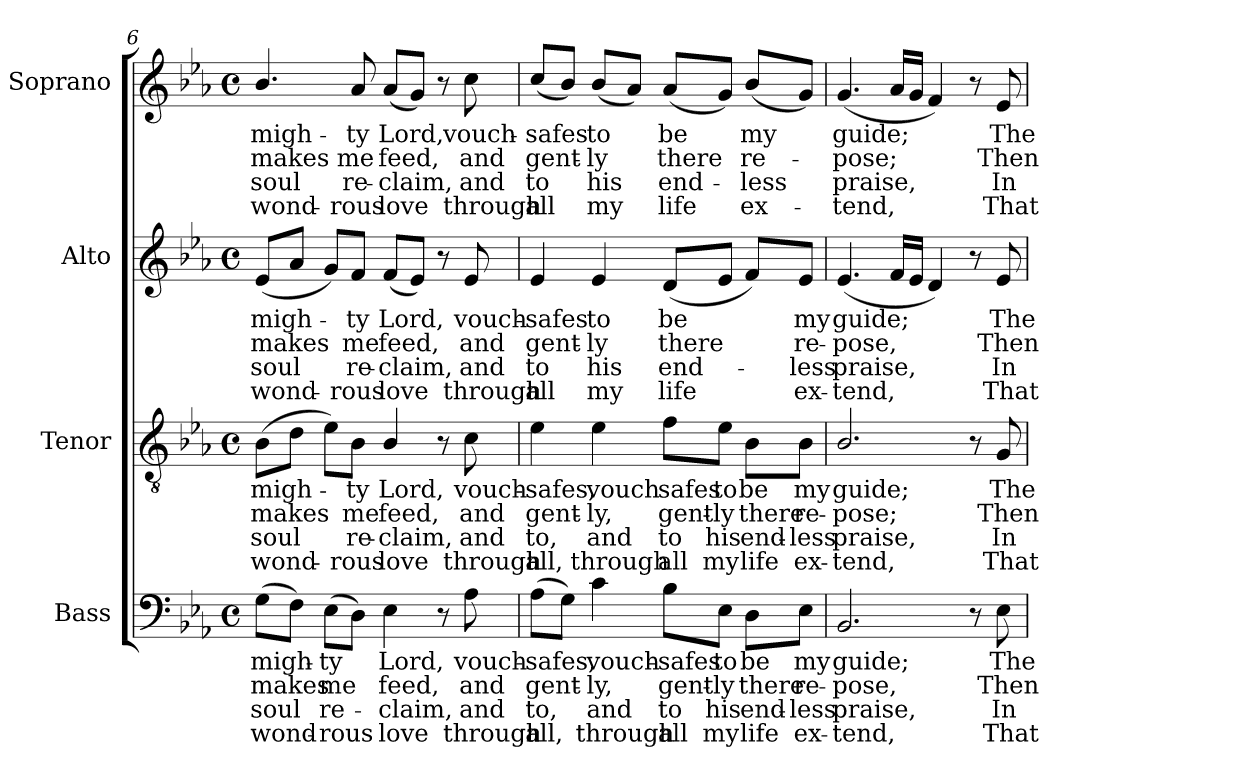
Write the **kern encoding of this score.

**kern	**text	**text	**text	**text	**kern	**text	**text	**text	**text	**kern	**text	**text	**text	**text	**kern	**text	**text	**text	**text
*part4	*part4	*part4	*part4	*part4	*part3	*part3	*part3	*part3	*part3	*part2	*part2	*part2	*part2	*part2	*part1	*part1	*part1	*part1	*part1
*staff4	*staff4	*staff4	*staff4	*staff4	*staff3	*staff3	*staff3	*staff3	*staff3	*staff2	*staff2	*staff2	*staff2	*staff2	*staff1	*staff1	*staff1	*staff1	*staff1
*I"Bass	*	*	*	*	*I"Tenor	*	*	*	*	*I"Alto	*	*	*	*	*I"Soprano	*	*	*	*
*I'B.	*	*	*	*	*I'T.	*	*	*	*	*I'A.	*	*	*	*	*I'S.	*	*	*	*
*clefF4	*	*	*	*	*clefGv2	*	*	*	*	*clefG2	*	*	*	*	*clefG2	*	*	*	*
*	*	*	*	*	*ITrd7c12	*	*	*	*	*	*	*	*	*	*	*	*	*	*
*k[b-e-a-]	*	*	*	*	*k[b-e-a-]	*	*	*	*	*k[b-e-a-]	*	*	*	*	*k[b-e-a-]	*	*	*	*
*E-:	*	*	*	*	*E-:	*	*	*	*	*E-:	*	*	*	*	*E-:	*	*	*	*
*M4/4	*	*	*	*	*M4/4	*	*	*	*	*M4/4	*	*	*	*	*M4/4	*	*	*	*
*met(c)	*	*	*	*	*met(c)	*	*	*	*	*met(c)	*	*	*	*	*met(c)	*	*	*	*
=6	=6	=6	=6	=6	=6	=6	=6	=6	=6	=6	=6	=6	=6	=6	=6	=6	=6	=6	=6
!	!LO:LY:b:color=#000000	!LO:LY:b:color=#000000	!LO:LY:b:color=#000000	!LO:LY:b:color=#000000	!	!	!	!	!	!	!	!	!	!	!	!	!	!	!
!	!	!	!	!	!	!LO:LY:b:color=#000000	!LO:LY:b:color=#000000	!LO:LY:b:color=#000000	!LO:LY:b:color=#000000	!	!	!	!	!	!	!	!	!	!
!	!	!	!	!	!	!	!	!	!	!	!LO:LY:b:color=#000000	!LO:LY:b:color=#000000	!LO:LY:b:color=#000000	!LO:LY:b:color=#000000	!	!	!	!	!
!	!	!	!	!	!	!	!	!	!	!	!	!	!	!	!	!LO:LY:b:color=#000000	!LO:LY:b:color=#000000	!LO:LY:b:color=#000000	!LO:LY:b:color=#000000
(8Gi\L	migh-	makes	soul	wond-	(8BB-i\L	migh-	makes	soul	wond-	(8e-i/L	migh-	makes	soul	wond-	4.b-i/	migh-	makes	soul	wond-
8Fi\J)	.	.	.	.	8Di\J	.	.	.	.	8a-i/J	.	.	.	.	.	.	.	.	.
!	!LO:LY:b:color=#000000	!LO:LY:b:color=#000000	!LO:LY:b:color=#000000	!LO:LY:b:color=#000000	!	!	!	!	!	!	!	!	!	!	!	!	!	!	!
(8E-i\L	-ty	me	-re-	-rous	8E-i\L)	.	.	.	.	8gi/L)	.	.	.	.	.	.	.	.	.
!	!	!	!	!	!	!LO:LY:b:color=#000000	!LO:LY:b:color=#000000	!LO:LY:b:color=#000000	!LO:LY:b:color=#000000	!	!	!	!	!	!	!	!	!	!
!	!	!	!	!	!	!	!	!	!	!	!LO:LY:b:color=#000000	!LO:LY:b:color=#000000	!LO:LY:b:color=#000000	!LO:LY:b:color=#000000	!	!	!	!	!
!	!	!	!	!	!	!	!	!	!	!	!	!	!	!	!	!LO:LY:b:color=#000000	!LO:LY:b:color=#000000	!LO:LY:b:color=#000000	!LO:LY:b:color=#000000
8Di\J)	.	.	.	.	8BB-i\J	-ty	me	-re-	-rous	8fi/J	-ty	me	-re-	-rous	8a-i/	-ty	me	-re-	-rous
!	!LO:LY:b:color=#000000	!LO:LY:b:color=#000000	!LO:LY:b:color=#000000	!LO:LY:b:color=#000000	!	!	!	!	!	!	!	!	!	!	!	!	!	!	!
!	!	!	!	!	!	!LO:LY:b:color=#000000	!LO:LY:b:color=#000000	!LO:LY:b:color=#000000	!LO:LY:b:color=#000000	!	!	!	!	!	!	!	!	!	!
!	!	!	!	!	!	!	!	!	!	!	!LO:LY:b:color=#000000	!LO:LY:b:color=#000000	!LO:LY:b:color=#000000	!LO:LY:b:color=#000000	!	!	!	!	!
!	!	!	!	!	!	!	!	!	!	!	!	!	!	!	!	!LO:LY:b:color=#000000	!LO:LY:b:color=#000000	!LO:LY:b:color=#000000	!LO:LY:b:color=#000000
4E-i\	Lord,	feed,	claim,	love	4BB-i/	Lord,	feed,	claim,	love	(8fi/L	Lord,	feed,	claim,	love	(8a-i/L	Lord,	feed,	claim,	love
.	.	.	.	.	.	.	.	.	.	8e-i/J)	.	.	.	.	8gi/J)	.	.	.	.
8r	.	.	.	.	8r	.	.	.	.	8r	.	.	.	.	8r	.	.	.	.
!	!LO:LY:b:color=#000000	!LO:LY:b:color=#000000	!LO:LY:b:color=#000000	!LO:LY:b:color=#000000	!	!	!	!	!	!	!	!	!	!	!	!	!	!	!
!	!	!	!	!	!	!LO:LY:b:color=#000000	!LO:LY:b:color=#000000	!LO:LY:b:color=#000000	!LO:LY:b:color=#000000	!	!	!	!	!	!	!	!	!	!
!	!	!	!	!	!	!	!	!	!	!	!LO:LY:b:color=#000000	!LO:LY:b:color=#000000	!LO:LY:b:color=#000000	!LO:LY:b:color=#000000	!	!	!	!	!
!	!	!	!	!	!	!	!	!	!	!	!	!	!	!	!	!LO:LY:b:color=#000000	!LO:LY:b:color=#000000	!LO:LY:b:color=#000000	!LO:LY:b:color=#000000
8A-i\	vouch-	and	and	through	8Ci\	vouch-	and	and	through	8e-i/	vouch-	and	and	through	8cci\	vouch-	and	and	through
=7	=7	=7	=7	=7	=7	=7	=7	=7	=7	=7	=7	=7	=7	=7	=7	=7	=7	=7	=7
!	!LO:LY:b:color=#000000	!LO:LY:b:color=#000000	!LO:LY:b:color=#000000	!LO:LY:b:color=#000000	!	!	!	!	!	!	!	!	!	!	!	!	!	!	!
!	!	!	!	!	!	!LO:LY:b:color=#000000	!LO:LY:b:color=#000000	!LO:LY:b:color=#000000	!LO:LY:b:color=#000000	!	!	!	!	!	!	!	!	!	!
!	!	!	!	!	!	!	!	!	!	!	!LO:LY:b:color=#000000	!LO:LY:b:color=#000000	!LO:LY:b:color=#000000	!LO:LY:b:color=#000000	!	!	!	!	!
!	!	!	!	!	!	!	!	!	!	!	!	!	!	!	!	!LO:LY:b:color=#000000	!LO:LY:b:color=#000000	!LO:LY:b:color=#000000	!LO:LY:b:color=#000000
(8A-i\L	-safes,	gent-	to,	all,	4E-i\	-safes,	gent-	to,	all,	4e-i/	-safes	gent-	to	all	(8cci/L	-safes	gent-	to	all
8Gi\J)	.	.	.	.	.	.	.	.	.	.	.	.	.	.	8b-i/J)	.	.	.	.
!	!LO:LY:b:color=#000000	!LO:LY:b:color=#000000	!LO:LY:b:color=#000000	!LO:LY:b:color=#000000	!	!	!	!	!	!	!	!	!	!	!	!	!	!	!
!	!	!	!	!	!	!LO:LY:b:color=#000000	!LO:LY:b:color=#000000	!LO:LY:b:color=#000000	!LO:LY:b:color=#000000	!	!	!	!	!	!	!	!	!	!
!	!	!	!	!	!	!	!	!	!	!	!LO:LY:b:color=#000000	!LO:LY:b:color=#000000	!LO:LY:b:color=#000000	!LO:LY:b:color=#000000	!	!	!	!	!
!	!	!	!	!	!	!	!	!	!	!	!	!	!	!	!	!LO:LY:b:color=#000000	!LO:LY:b:color=#000000	!LO:LY:b:color=#000000	!LO:LY:b:color=#000000
4ci\	vouch-	-ly,	and	through	4E-i\	vouch	-ly,	and	through	4e-i/	to	-ly	his	my	(8b-i/L	to	-ly	his	my
.	.	.	.	.	.	.	.	.	.	.	.	.	.	.	8a-i/J)	.	.	.	.
!	!LO:LY:b:color=#000000	!LO:LY:b:color=#000000	!LO:LY:b:color=#000000	!LO:LY:b:color=#000000	!	!	!	!	!	!	!	!	!	!	!	!	!	!	!
!	!	!	!	!	!	!LO:LY:b:color=#000000	!LO:LY:b:color=#000000	!LO:LY:b:color=#000000	!LO:LY:b:color=#000000	!	!	!	!	!	!	!	!	!	!
!	!	!	!	!	!	!	!	!	!	!	!LO:LY:b:color=#000000	!LO:LY:b:color=#000000	!LO:LY:b:color=#000000	!LO:LY:b:color=#000000	!	!	!	!	!
!	!	!	!	!	!	!	!	!	!	!	!	!	!	!	!	!LO:LY:b:color=#000000	!LO:LY:b:color=#000000	!LO:LY:b:color=#000000	!LO:LY:b:color=#000000
8B-i\L	-safes	gent-	to	all	8Fi\L	safes	gent-	to	all	(8di/L	be	there	end-	-life	(8a-i/L	be	there	end-	-life
!	!LO:LY:b:color=#000000	!LO:LY:b:color=#000000	!LO:LY:b:color=#000000	!LO:LY:b:color=#000000	!	!	!	!	!	!	!	!	!	!	!	!	!	!	!
!	!	!	!	!	!	!LO:LY:b:color=#000000	!LO:LY:b:color=#000000	!LO:LY:b:color=#000000	!LO:LY:b:color=#000000	!	!	!	!	!	!	!	!	!	!
8E-i\J	to	-ly	his	my	8E-i\J	to	-ly	his	my	8e-i/J	.	.	.	.	8gi/J)	.	.	.	.
!	!LO:LY:b:color=#000000	!LO:LY:b:color=#000000	!LO:LY:b:color=#000000	!LO:LY:b:color=#000000	!	!	!	!	!	!	!	!	!	!	!	!	!	!	!
!	!	!	!	!	!	!LO:LY:b:color=#000000	!LO:LY:b:color=#000000	!LO:LY:b:color=#000000	!LO:LY:b:color=#000000	!	!	!	!	!	!	!	!	!	!
!	!	!	!	!	!	!	!	!	!	!	!	!	!	!	!	!LO:LY:b:color=#000000	!LO:LY:b:color=#000000	!LO:LY:b:color=#000000	!LO:LY:b:color=#000000
8Di\L	be	there	end-	-life	8BB-i\L	be	there	end-	-life	8fi/L)	.	.	.	.	(8b-i/L	my	re-	less	ex-
!	!LO:LY:b:color=#000000	!LO:LY:b:color=#000000	!LO:LY:b:color=#000000	!LO:LY:b:color=#000000	!	!	!	!	!	!	!	!	!	!	!	!	!	!	!
!	!	!	!	!	!	!LO:LY:b:color=#000000	!LO:LY:b:color=#000000	!LO:LY:b:color=#000000	!LO:LY:b:color=#000000	!	!	!	!	!	!	!	!	!	!
!	!	!	!	!	!	!	!	!	!	!	!LO:LY:b:color=#000000	!LO:LY:b:color=#000000	!LO:LY:b:color=#000000	!LO:LY:b:color=#000000	!	!	!	!	!
8E-i\J	my	re-	less	ex-	8BB-i\J	my	re-	less	ex-	8e-i/J	my	re-	less	ex-	8gi/J)	.	.	.	.
=8	=8	=8	=8	=8	=8	=8	=8	=8	=8	=8	=8	=8	=8	=8	=8	=8	=8	=8	=8
!	!LO:LY:b:color=#000000	!LO:LY:b:color=#000000	!LO:LY:b:color=#000000	!LO:LY:b:color=#000000	!	!	!	!	!	!	!	!	!	!	!	!	!	!	!
!	!	!	!	!	!	!LO:LY:b:color=#000000	!LO:LY:b:color=#000000	!LO:LY:b:color=#000000	!LO:LY:b:color=#000000	!	!	!	!	!	!	!	!	!	!
!	!	!	!	!	!	!	!	!	!	!	!LO:LY:b:color=#000000	!LO:LY:b:color=#000000	!LO:LY:b:color=#000000	!LO:LY:b:color=#000000	!	!	!	!	!
!	!	!	!	!	!	!	!	!	!	!	!	!	!	!	!	!LO:LY:b:color=#000000	!LO:LY:b:color=#000000	!LO:LY:b:color=#000000	!LO:LY:b:color=#000000
2.BB-i/	guide;	-pose,	-praise,	tend,	2.BB-i/	guide;	-pose;	-praise,	tend,	(4.e-i/	guide;	-pose,	-praise,	tend,	(4.gi/	guide;	-pose;	-praise,	tend,
.	.	.	.	.	.	.	.	.	.	16fi/LL	.	.	.	.	16a-i/LL	.	.	.	.
.	.	.	.	.	.	.	.	.	.	16e-i/JJ	.	.	.	.	16gi/JJ	.	.	.	.
.	.	.	.	.	.	.	.	.	.	4di/)	.	.	.	.	4fi/)	.	.	.	.
8r	.	.	.	.	8r	.	.	.	.	8r	.	.	.	.	8r	.	.	.	.
!	!LO:LY:b:color=#000000	!LO:LY:b:color=#000000	!LO:LY:b:color=#000000	!LO:LY:b:color=#000000	!	!	!	!	!	!	!	!	!	!	!	!	!	!	!
!	!	!	!	!	!	!LO:LY:b:color=#000000	!LO:LY:b:color=#000000	!LO:LY:b:color=#000000	!LO:LY:b:color=#000000	!	!	!	!	!	!	!	!	!	!
!	!	!	!	!	!	!	!	!	!	!	!LO:LY:b:color=#000000	!LO:LY:b:color=#000000	!LO:LY:b:color=#000000	!LO:LY:b:color=#000000	!	!	!	!	!
!	!	!	!	!	!	!	!	!	!	!	!	!	!	!	!	!LO:LY:b:color=#000000	!LO:LY:b:color=#000000	!LO:LY:b:color=#000000	!LO:LY:b:color=#000000
8E-i\	The	Then	In-	-That	8GGi/	The	Then	In-	-That	8e-i/	The	Then	In-	-That	8e-i/	The	Then	In-	-That
=	=	=	=	=	=	=	=	=	=	=	=	=	=	=	=	=	=	=	=
*-	*-	*-	*-	*-	*-	*-	*-	*-	*-	*-	*-	*-	*-	*-	*-	*-	*-	*-	*-
